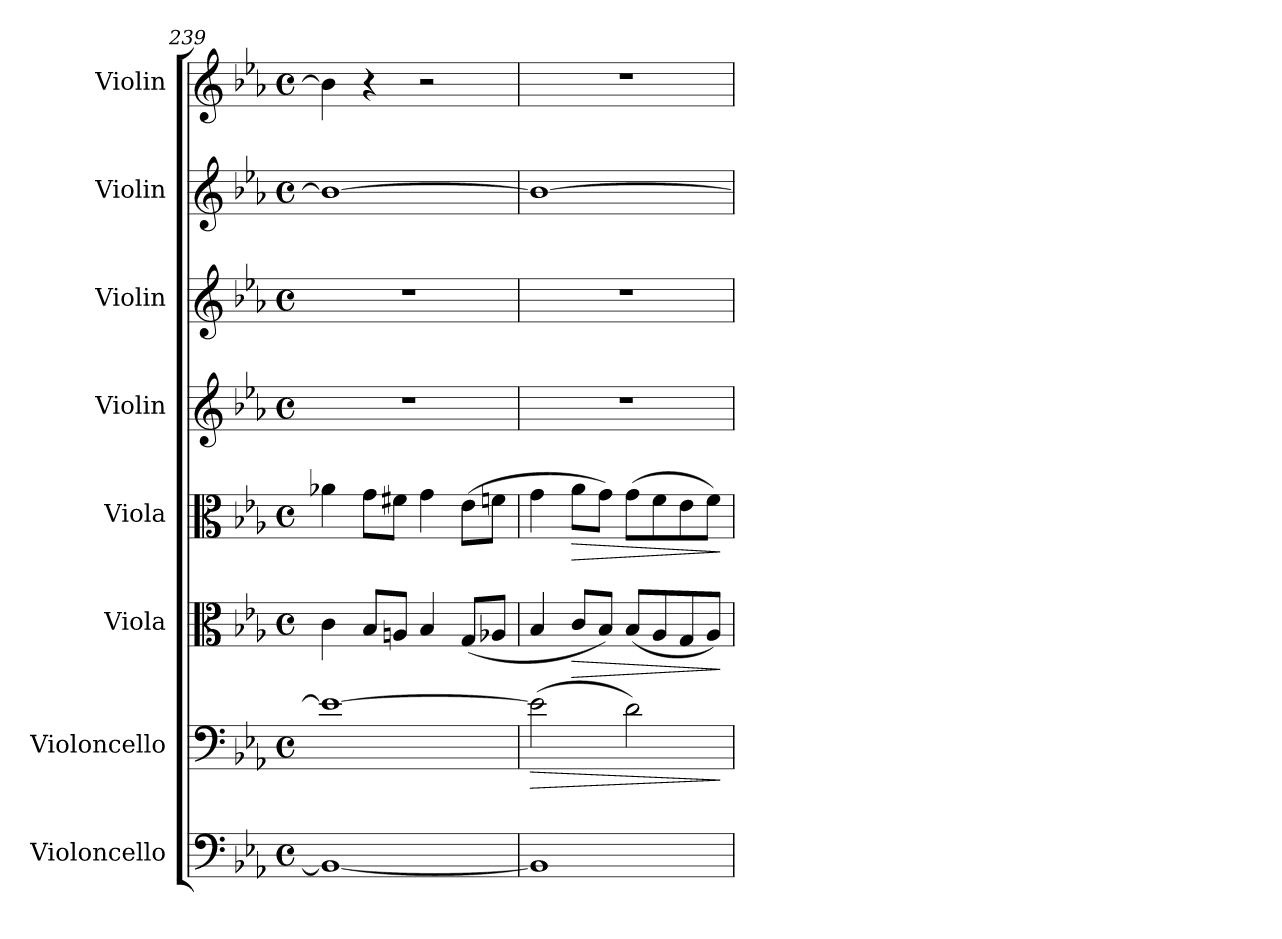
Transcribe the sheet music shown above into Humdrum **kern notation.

**kern	**kern	**dynam	**kern	**dynam	**kern	**dynam	**kern	**kern	**kern	**kern
*part8	*part7	*part7	*part6	*part6	*part5	*part5	*part4	*part3	*part2	*part1
*staff8	*staff7	*staff7	*staff6	*staff6	*staff5	*staff5	*staff4	*staff3	*staff2	*staff1
*I"Violoncello	*I"Violoncello	*	*I"Viola	*	*I"Viola	*	*I"Violin	*I"Violin	*I"Violin	*I"Violin
*I'Vc.	*I'Vc.	*	*I'Vla.	*	*I'Vla.	*	*I'Vln.	*I'Vln.	*I'Vln.	*I'Vln.
*clefF4	*clefF4	*	*clefC3	*	*clefC3	*	*clefG2	*clefG2	*clefG2	*clefG2
*k[b-e-a-]	*k[b-e-a-]	*	*k[b-e-a-]	*	*k[b-e-a-]	*	*k[b-e-a-]	*k[b-e-a-]	*k[b-e-a-]	*k[b-e-a-]
*M4/4	*M4/4	*	*M4/4	*	*M4/4	*	*M4/4	*M4/4	*M4/4	*M4/4
*met(c)	*met(c)	*	*met(c)	*	*met(c)	*	*met(c)	*met(c)	*met(c)	*met(c)
=239	=239	=239	=239	=239	=239	=239	=239	=239	=239	=239
1BB-_	1e-_	.	4c\	.	4a-X\	.	1r	1r	1b-_	4b-\]
.	.	.	8B-/L	.	8g\L	.	.	.	.	4r
.	.	.	8An/J	.	8f#X\J	.	.	.	.	.
.	.	.	4B-/	.	4g\	.	.	.	.	2r
.	.	.	(<8G/L	.	(>8e-\L	.	.	.	.	.
.	.	.	8A-X/J	.	8fn\J	.	.	.	.	.
!!LO:LB:g=z
=240	=240	=240	=240	=240	=240	=240	=240	=240	=240	=240
!	!	!LO:HP:b	!	!	!	!	!	!	!	!
1BB-]	(>2e-\]	>	4B-/	.	4g\	.	1r	1r	1b-_	1r
!	!	!	!	!LO:HP:b	!	!LO:HP:b	!	!	!	!
.	.	.	8c/L	>	8a-\L	>	.	.	.	.
.	.	.	8B-/J)	.	8g\J)	.	.	.	.	.
.	2d\)	.	(<8B-/L	.	(>8g\L	.	.	.	.	.
.	.	.	8A-/	.	8f\	.	.	.	.	.
.	.	.	8G/	.	8e-\	.	.	.	.	.
.	.	.	8A-/J)	.	8f\J)	.	.	.	.	.
.	.	]	.	]	.	]	.	.	.	.
=	=	=	=	=	=	=	=	=	=	=
*-	*-	*-	*-	*-	*-	*-	*-	*-	*-	*-
